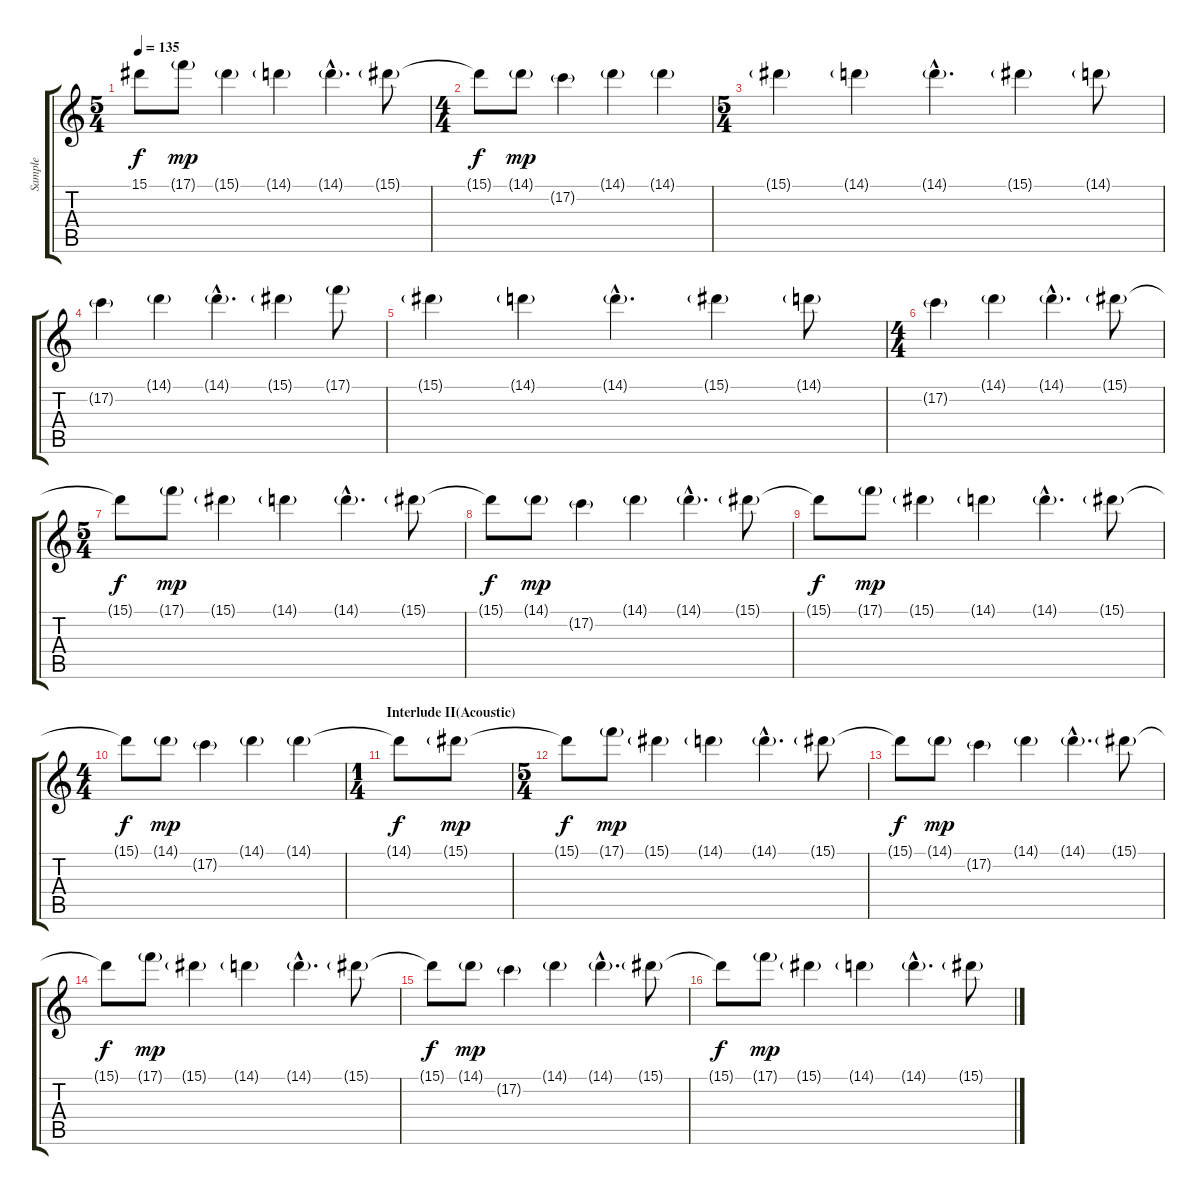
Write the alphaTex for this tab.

\track ("Sample" "Sample") {instrument lead2sawtooth}
\staff {score tabs}
\tuning (C5 G4 Eb4 Bb3 F3 C3) {hide}
\ts (5 4)
\tempo 135
\clef g2
\ks c
15.1{t}.8{dy f} 17.1{g}.8{dy mp} 15.1{g}.4 14.1{g}.4 14.1{g hac}.4{d} 15.1{g}.8 |
\ts (4 4)
15.1{t}.8{dy f} 14.1{g}.8{dy mp} 17.2{g}.4 14.1{g}.4 14.1{g}.4 |
\ts (5 4)
15.1{g}.4 14.1{g}.4 14.1{g hac}.4{d} 15.1{g}.4 14.1{g}.8 |
17.2{g}.4 14.1{g}.4 14.1{g hac}.4{d} 15.1{g}.4 17.1{g}.8 |
15.1{g}.4 14.1{g}.4 14.1{g hac}.4{d} 15.1{g}.4 14.1{g}.8 |
\ts (4 4)
17.2{g}.4 14.1{g}.4 14.1{g hac}.4{d} 15.1{g}.8 |
\ts (5 4)
15.1{t}.8{dy f} 17.1{g}.8{dy mp} 15.1{g}.4 14.1{g}.4 14.1{g hac}.4{d} 15.1{g}.8 |
15.1{t}.8{dy f} 14.1{g}.8{dy mp} 17.2{g}.4 14.1{g}.4 14.1{g hac}.4{d} 15.1{g}.8 |
15.1{t}.8{dy f} 17.1{g}.8{dy mp} 15.1{g}.4 14.1{g}.4 14.1{g hac}.4{d} 15.1{g}.8 |
\ts (4 4)
15.1{t}.8{dy f} 14.1{g}.8{dy mp} 17.2{g}.4 14.1{g}.4 14.1{g}.4 |
\ts (1 4)
\section ("" "Interlude II(Acoustic)")
14.1{t}.8{dy f} 15.1{g}.8{dy mp} |
\ts (5 4)
15.1{t}.8{dy f} 17.1{g}.8{dy mp} 15.1{g}.4 14.1{g}.4 14.1{g hac}.4{d} 15.1{g}.8 |
15.1{t}.8{dy f} 14.1{g}.8{dy mp} 17.2{g}.4 14.1{g}.4 14.1{g hac}.4{d} 15.1{g}.8 |
15.1{t}.8{dy f} 17.1{g}.8{dy mp} 15.1{g}.4 14.1{g}.4 14.1{g hac}.4{d} 15.1{g}.8 |
15.1{t}.8{dy f} 14.1{g}.8{dy mp} 17.2{g}.4 14.1{g}.4 14.1{g hac}.4{d} 15.1{g}.8 |
15.1{t}.8{dy f} 17.1{g}.8{dy mp} 15.1{g}.4 14.1{g}.4 14.1{g hac}.4{d} 15.1{g}.8
